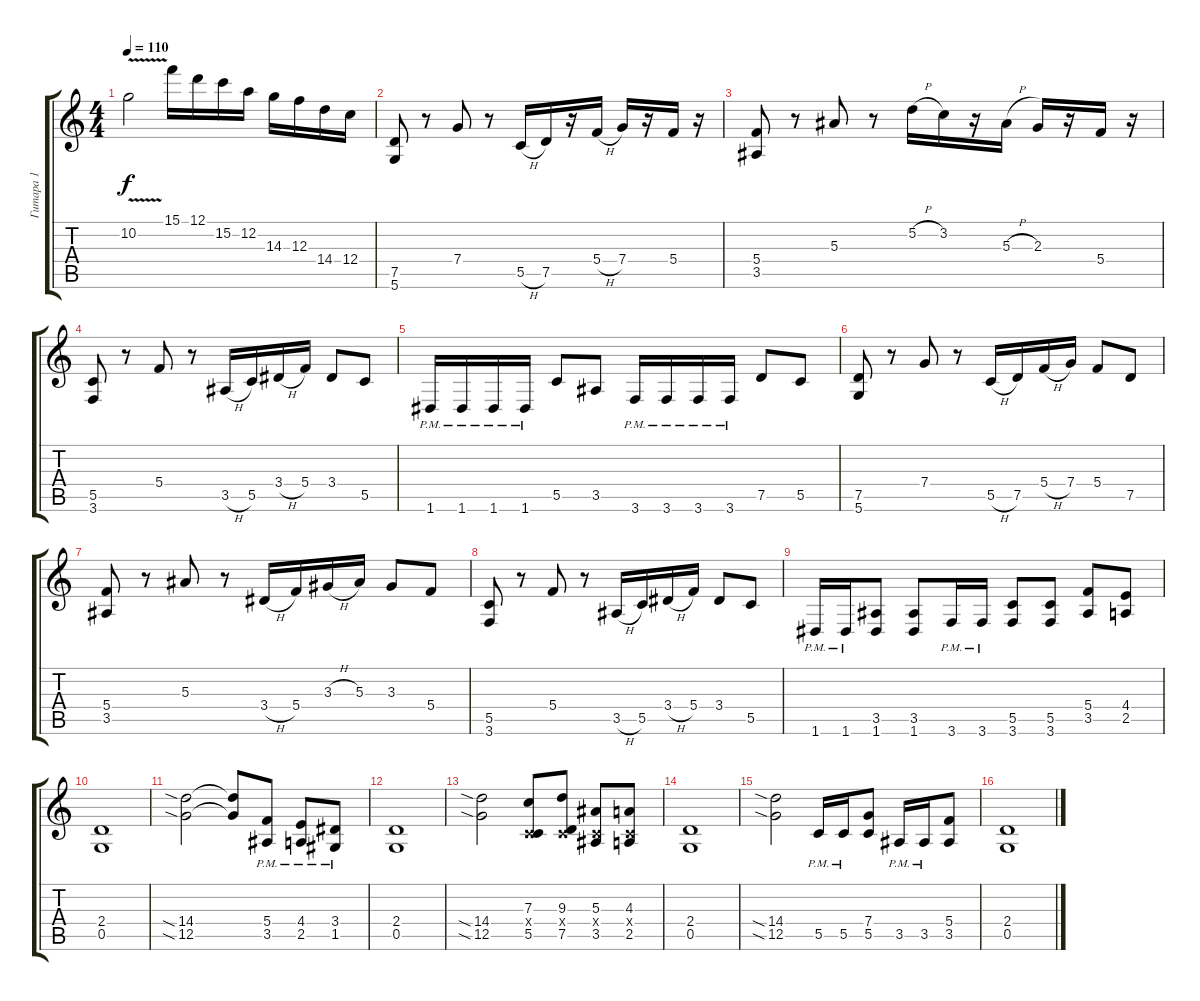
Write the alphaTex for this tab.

\track ("Гитара 1" "Гитара 1") {instrument overdrivenguitar}
\staff {score tabs}
\tuning (D4 A3 F3 C3 G2 D2) {hide}
\ts (4 4)
\tempo 110
\clef g2
\ks c
10.2{v}.2{dy f} 15.1.16 12.1.16 15.2.16 12.2.16 14.3.16 12.3.16 14.4.16 12.4.16 |
(7.5 5.6).8 r.8 7.4.8 r.8 5.5{h}.16 7.5.16 r.16 5.4{h}.16 7.4.16 r.16 5.4.16 r.16 |
(5.4 3.5).8 r.8 5.3.8 r.8 5.2{h}.16 3.2.16 r.16 5.3{h}.16 2.3.16 r.16 5.4.16 r.16 |
(5.5 3.6).8 r.8 5.4.8 r.8 3.5{h}.16 5.5.16 3.4{h}.16 5.4.16 3.4.8 5.5.8 |
1.6{pm}.16 1.6{pm}.16 1.6{pm}.16 1.6{pm}.16 5.5.8 3.5.8 3.6{pm}.16 3.6{pm}.16 3.6{pm}.16 3.6{pm}.16 7.5.8 5.5.8 |
(7.5 5.6).8 r.8 7.4.8 r.8 5.5{h}.16 7.5.16 5.4{h}.16 7.4.16 5.4.8 7.5.8 |
(5.4 3.5).8 r.8 5.3.8 r.8 3.4{h}.16 5.4.16 3.3{h}.16 5.3.16 3.3.8 5.4.8 |
(5.5 3.6).8 r.8 5.4.8 r.8 3.5{h}.16 5.5.16 3.4{h}.16 5.4.16 3.4.8 5.5.8 |
1.6{pm}.16 1.6{pm}.16 (3.5 1.6).8 (3.5 1.6).8 3.6{pm}.16 3.6{pm}.16 (5.5 3.6).8 (5.5 3.6).8 (5.4 3.5).8 (4.4 2.5).8 |
(2.4 0.5).1 |
(14.4{sia} 12.5{sia}).2 (14.4{t} 12.5{t}).8 (5.4{pm} 3.5{pm}).8 (4.4{pm} 2.5{pm}).8 (3.4{pm} 1.5{pm}).8 |
(2.4 0.5).1 |
(14.4{sia} 12.5{sia}).2 (7.3 0.4{x} 5.5).8 (9.3 0.4{x} 7.5).8 (5.3 0.4{x} 3.5).8 (4.3 0.4{x} 2.5).8 |
(2.4 0.5).1 |
(14.4{sia} 12.5{sia}).2 5.5{pm}.16 5.5{pm}.16 (7.4 5.5).8 3.5{pm}.16 3.5{pm}.16 (5.4 3.5).8 |
(2.4 0.5).1
